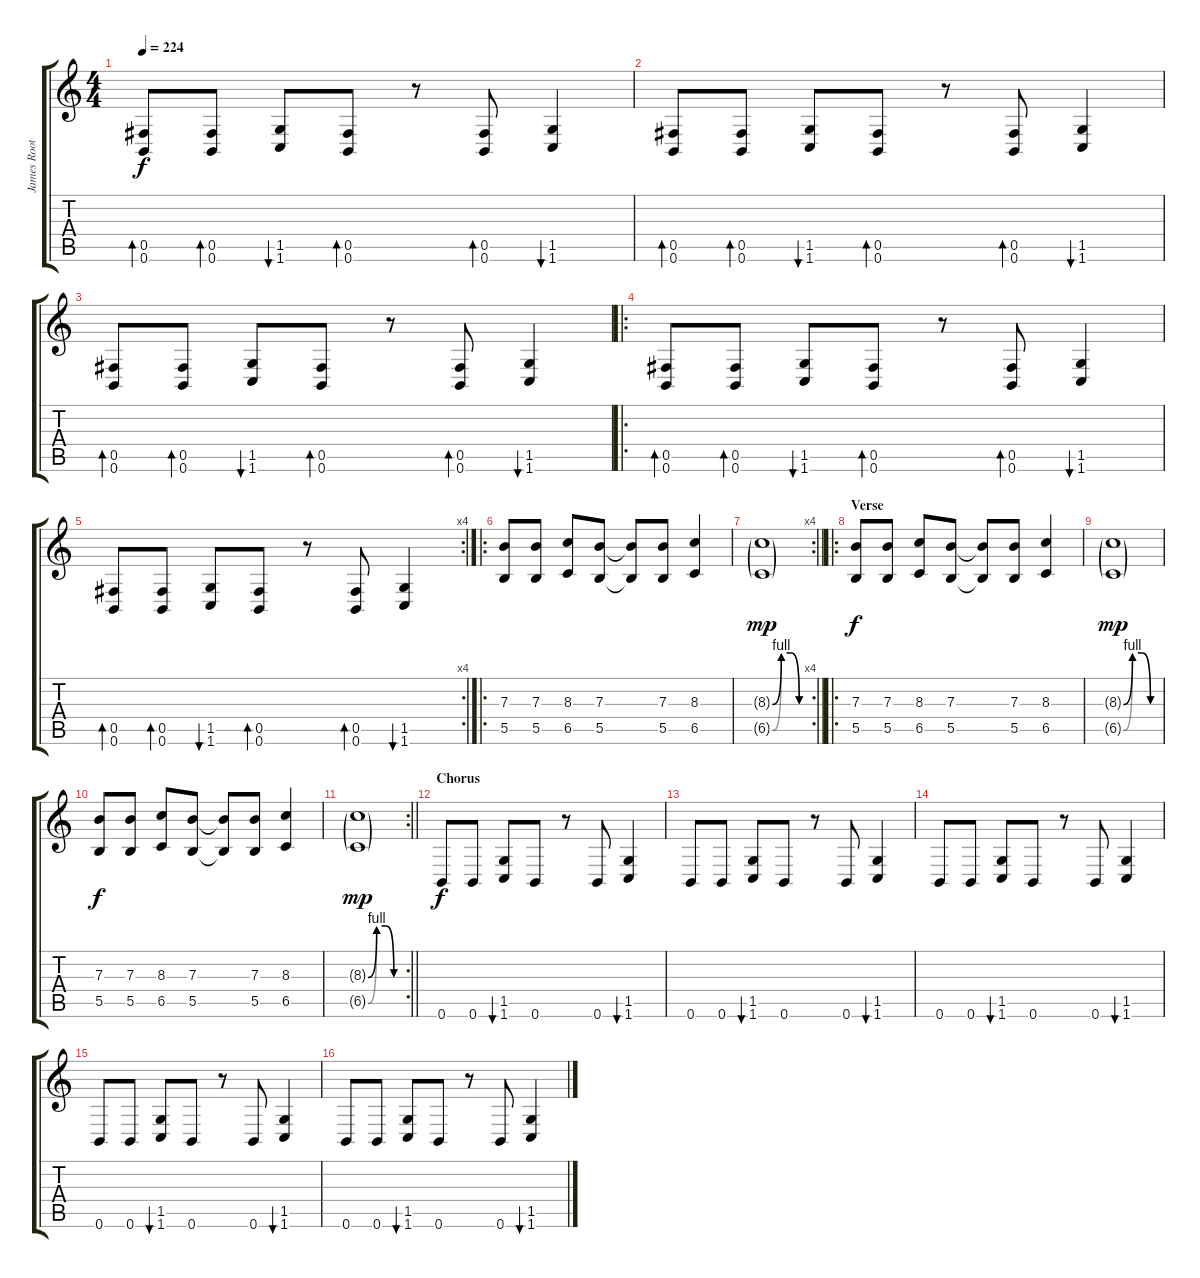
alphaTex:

\track ("James Root" "James Root") {instrument overdrivenguitar}
\staff {score tabs}
\tuning (Db4 Ab3 E3 B2 Gb2 B1) {hide}
\ts (4 4)
\tempo 224
\clef g2
\ks c
(0.5 0.6).8{bd 60 dy f} (0.5 0.6).8{bd 60} (1.5 1.6).8{bu 60} (0.5 0.6).8{bd 60} r.8 (0.5 0.6).8{bd 60} (1.5 1.6).4{bu 60} |
(0.5 0.6).8{bd 60} (0.5 0.6).8{bd 60} (1.5 1.6).8{bu 60} (0.5 0.6).8{bd 60} r.8 (0.5 0.6).8{bd 60} (1.5 1.6).4{bu 60} |
(0.5 0.6).8{bd 60} (0.5 0.6).8{bd 60} (1.5 1.6).8{bu 60} (0.5 0.6).8{bd 60} r.8 (0.5 0.6).8{bd 60} (1.5 1.6).4{bu 60} |
\ro
(0.5 0.6).8{bd 60} (0.5 0.6).8{bd 60} (1.5 1.6).8{bu 60} (0.5 0.6).8{bd 60} r.8 (0.5 0.6).8{bd 60} (1.5 1.6).4{bu 60} |
\rc 4
(0.5 0.6).8{bd 60} (0.5 0.6).8{bd 60} (1.5 1.6).8{bu 60} (0.5 0.6).8{bd 60} r.8 (0.5 0.6).8{bd 60} (1.5 1.6).4{bu 60} |
\ro
(7.3 5.5).8 (7.3 5.5).8 (8.3 6.5).8 (7.3 5.5).8 (7.3{t} 5.5{t}).8 (7.3 5.5).8 (8.3 6.5).4 |
\rc 4
\barLineRight lightlight
(8.3{be (custom 0 0 15 4 30 4 45 0 60 0) g} 6.5{be (custom 0 0 15 4 30 4 45 0 60 0) g}).1{dy mp} |
\ro
\section ("" "Verse")
(7.3 5.5).8{dy f} (7.3 5.5).8 (8.3 6.5).8 (7.3 5.5).8 (7.3{t} 5.5{t}).8 (7.3 5.5).8 (8.3 6.5).4 |
(8.3{be (custom 0 0 15 4 30 4 45 0 60 0) g} 6.5{be (custom 0 0 15 4 30 4 45 0 60 0) g}).1{dy mp} |
(7.3 5.5).8{dy f} (7.3 5.5).8 (8.3 6.5).8 (7.3 5.5).8 (7.3{t} 5.5{t}).8 (7.3 5.5).8 (8.3 6.5).4 |
\rc 2
\barLineRight lightlight
(8.3{be (custom 0 0 15 4 30 4 45 0 60 0) g} 6.5{be (custom 0 0 15 4 30 4 45 0 60 0) g}).1{dy mp} |
\section ("" "Chorus")
0.6.8{dy f} 0.6.8 (1.5 1.6).8{bu 60} 0.6.8 r.8 0.6.8 (1.5 1.6).4{bu 60} |
0.6.8 0.6.8 (1.5 1.6).8{bu 60} 0.6.8 r.8 0.6.8 (1.5 1.6).4{bu 60} |
0.6.8 0.6.8 (1.5 1.6).8{bu 60} 0.6.8 r.8 0.6.8 (1.5 1.6).4{bu 60} |
0.6.8 0.6.8 (1.5 1.6).8{bu 60} 0.6.8 r.8 0.6.8 (1.5 1.6).4{bu 60} |
0.6.8 0.6.8 (1.5 1.6).8{bu 60} 0.6.8 r.8 0.6.8 (1.5 1.6).4{bu 60}
